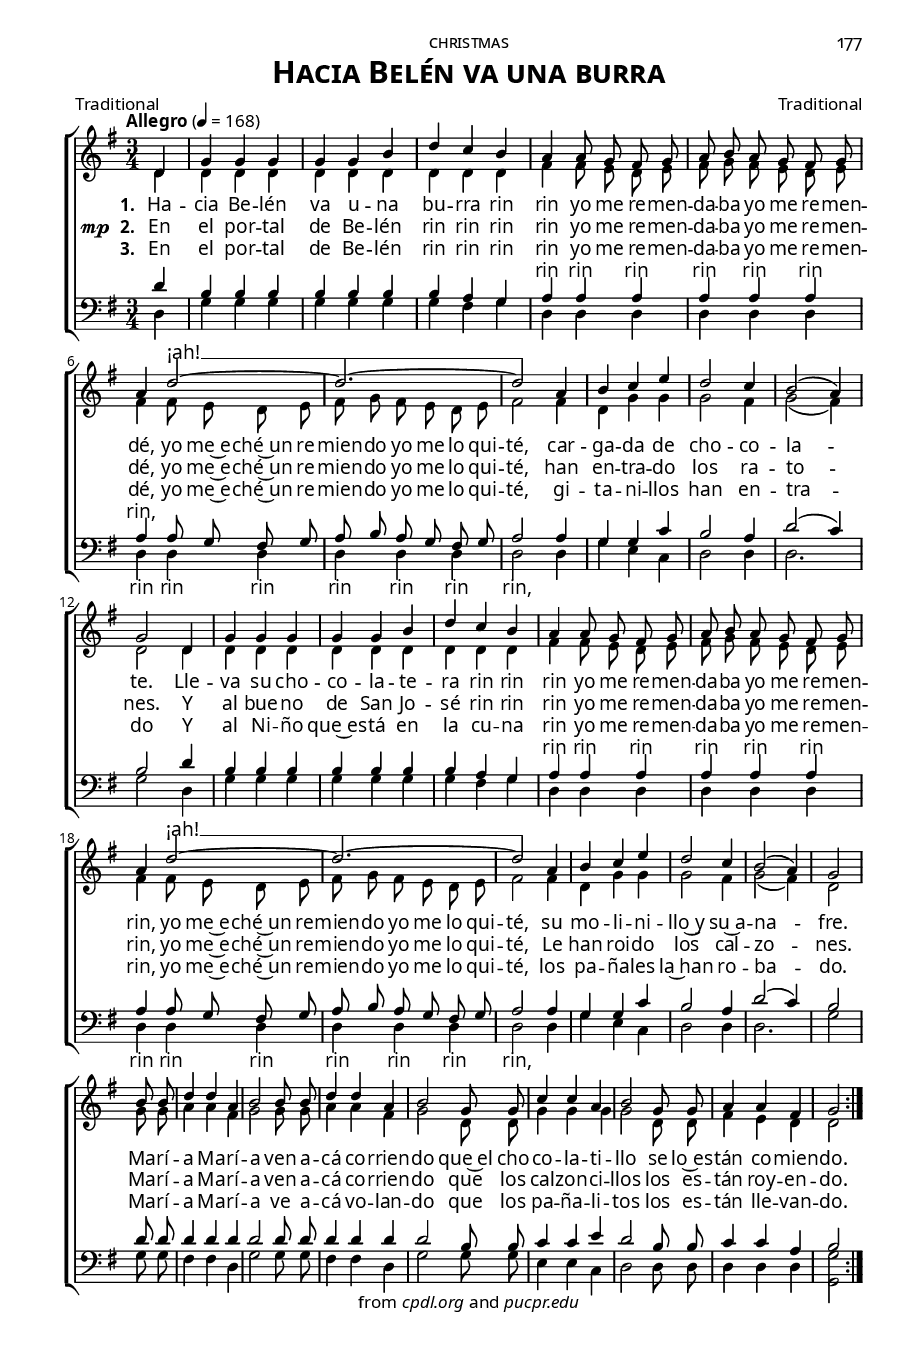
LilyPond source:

\version "2.14.2"
\include "util.ly"
\header {
  title = \markup{\override #'(font-name . "Garamond Premier Pro Semibold"){ \abs-fontsize #15 \smallCapsOldStyle"Hacia Belén va una burra"}}
  poet = \markup\oldStyleNum"Traditional"
  composer = \markup\oldStyleNum"Traditional"
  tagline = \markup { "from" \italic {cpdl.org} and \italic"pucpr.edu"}
}
\paper {
  %print-all-headers = ##f
  paper-height = 9\in
  paper-width = 6\in
  indent = 0\in
  %system-system-spacing = #'((basic-distance . 10) (padding . 0))
  system-system-spacing =
    #'((basic-distance . 0)
       (minimum-distance . 0)
       (padding . -10)
       (stretchability . 100))
  last-bottom-spacing =
    #'((basic-distance . 0)
       (minimum-distance . 0)
       (padding . -1)
       (stretchability . 0))
  markup-system-spacing =
    #'((basic-distance . 0)
       (minimum-distance . 0)
       (padding . -1)
       (stretchability . 0))
  ragged-last-bottom = ##f
  ragged-bottom = ##f
  two-sided = ##t
  inner-margin = 0.5\in
  outer-margin = 0.25\in
  top-margin = 0.25\in
  bottom-margin = 0.25\in
  first-page-number = #177
  print-first-page-number = ##t
  headerLine = \markup{\override #'(font-name . "Garamond Premier Pro") \smallCapsOldStyle"christmas"}
  oddHeaderMarkup = \markup\fill-line{
     \override #'(font-name . "Garamond Premier Pro")\abs-fontsize #8.5
     \combine 
        \fill-line{"" \on-the-fly #print-page-number-check-first
        \oldStylePageNum""
        }
        \fill-line{\headerLine}
  }
  evenHeaderMarkup = \markup {
     \override #'(font-name . "Garamond Premier Pro")\abs-fontsize #8.5
     \combine
        \on-the-fly #print-page-number-check-first
        \oldStylePageNum""
        \fill-line{\headerLine}
  }
}
#(set-global-staff-size 15) \paper{ #(define fonts (make-pango-font-tree "GoudyOlSt BT" "Garamond Premier Pro" "Garamond Premier Pro" (/ 15 20))) }
global = {
  \key g \major
  \time 3/4
  \autoBeamOff
  \override DynamicLineSpanner #'staff-padding = #0.0
  \override DynamicLineSpanner #'Y-extent = #'(-1 . 1)
}

sopMusic = \relative c' {
  \tempo "Allegro" 4 = 168
  \partial 4 d4 |
  g g g |
  g g b |
  d c b |
  a a8 g fis g |
  
  a b a g fis g |
  a4 d2~ |
  d2.~ |
  d2 a4 |
  
  %page2
  b c e |
  d2 c4 |
  b2( a4) |
  g2 d4 |
  g g g |
  
  g g b |
  d c b |
  a a8 g fis g |
  a b a g fis g |
  
  a4 d2~ |
  d2.~ |
  d2 a4 |
  b c e |
  
  %page3
  d2 c4 |
  b2( a4) |
  g2 \bar"|" \break
  
  \repeat volta 2 {
    b8 b |
    d4 d a |
    b2 b8 b |
    
    d4 d a |
    b2 g8 g |
    c4 c a |
    b2 g8 g |
    a4 a fis |
    
    g2
  }
}
sopWords = \lyricmode {
  \repeat unfold 22 {\skip1}
  ¡ah! __ ""
  \repeat unfold 29 {\skip1}
  ¡ah! __
}

altoMusic = \relative c' {
  d4 |
  d d d |
  d d d |
  d d d |
  fis fis8 e d e |
  
  fis g fis e d e |
  fis4 fis8 e d e |
  fis g fis e d e |
  fis2 fis4 |
  
  %page2
  d4 g g |
  g2 fis4 |
  g2( fis4) |
  d2 d4 |
  d4 d d |
  
  d d d |
  d d d |
  fis4 fis8 e d e |
  fis g fis e d e |
  
  fis4 fis8 e d e |
  fis g fis e d e |
  fis2 fis4 |
  d4 g g |
  
  %page3
  g2 fis4 |
  g2( fis4) |
  d2 g8 g |
  a4 a fis |
  g2 g8 g |
  
  a4 a fis |
  g2 d8 d |
  g4 g g |
  g2 d8 d |
  fis4 e d |
  
  d2
}
altoWords = \lyricmode {
  \dropLyricsV
  \set stanza = #"1. "
  Ha -- cia Be -- lén va u -- na bu -- rra rin rin
  yo me re -- men -- da -- ba yo me re -- men -- dé,
  yo me~e -- ché~un re -- mien -- do yo me lo qui -- té,
  car -- ga -- da de cho -- co -- la -- te.
  Lle -- va su cho -- co -- la -- te -- ra rin rin rin
  yo me re -- men -- da -- ba yo me re -- men -- rin,
  yo me~e -- ché~un re -- mien -- do yo me lo qui -- té,
  su mo -- li -- ni -- llo~y su~a -- na -- fre.
  
  \set associatedVoice = "sopranos"
  Ma -- rí -- a Ma -- rí -- a
  ven a -- cá co -- rrien -- do
  que~el cho -- co -- la -- ti -- llo
  se lo~es -- tán co -- mien -- do.
  
  Ma -- rí -- a Ma -- rí -- a
  ven a -- cá co -- rrien -- do
  que~el cho -- co -- la -- ti -- llo
  se lo~es -- tán co -- mien -- do.
}
altoWordsII = {
  \dropLyricsV
  \set stanza = \markup{\dynamic"mp " "2. "}
  \lyricmode {
  %\markup\italic
    En el por -- tal de Be -- lén rin rin rin rin
    yo me re -- men -- da -- ba yo me re -- men -- dé,
    yo me~e -- ché~un re -- mien -- do yo me lo qui -- té,
    han en -- tra -- do los ra -- to -- nes.
    Y al bue -- no de San Jo -- sé rin rin rin
    yo me re -- men -- da -- ba yo me re -- men -- rin,
    yo me~e -- ché~un re -- mien -- do yo me lo qui -- té,
    Le han roi -- do los cal -- zo -- nes.
    
    \set associatedVoice = "sopranos"
    Ma -- rí -- a Ma -- rí -- a
    ven a -- cá co -- rrien -- do
    que los cal -- zon -- ci -- llos
    los es -- tán roy -- en -- do.
    
    Ma -- rí -- a Ma -- rí -- a
    ven a -- cá co -- rrien -- do
    que los cal -- zon -- ci -- llos
    los es -- tán roy -- en -- do. 
  }
}
altoWordsIII = \lyricmode {
  \dropLyricsV
  \set stanza = #"3. "
  En el por -- tal de Be -- lén rin rin rin rin
  yo me re -- men -- da -- ba yo me re -- men -- dé,
  yo me~e -- ché~un re -- mien -- do yo me lo qui -- té,
  gi -- ta -- ni -- llos han en -- tra -- do
  Y al Ni -- ño que~es -- tá en la cu -- na rin
  yo me re -- men -- da -- ba yo me re -- men -- rin,
  yo me~e -- ché~un re -- mien -- do yo me lo qui -- té,
  los pa -- ña -- les la~han ro -- ba -- do.
  
  \set associatedVoice = "sopranos"
  Ma -- rí -- a Ma -- rí -- a
  ve a -- cá vo -- lan -- do que
  los pa -- ña -- li -- tos los es -- tán lle -- van -- do.
  
  Ma -- rí -- a Ma -- rí -- a
  ve a -- cá vo -- lan -- do que
  los pa -- ña -- li -- tos los es -- tán lle -- van -- do.
}
altoWordsIV = \lyricmode {
  \set stanza = #"4. "
  \set ignoreMelismata = ##t
}
altoWordsV = \lyricmode {
  \set stanza = #"5. "
  \set ignoreMelismata = ##t
}
altoWordsVI = \lyricmode {
  \set stanza = #"6. "
  \set ignoreMelismata = ##t
}
tenorMusic = \relative c' {
  d4 |
  b b b |
  b b b |
  b a g |
  a a a |
  
  a a a |
  a a8 g fis g |
  a b a g fis g |
  a2 a4 |
  
  %page2
  g g c |
  b2 a 4 |
  d2( c4) |
  b2 d4 |
  b b b |
  
  b b b |
  b a g |
  a a a |
  a a a |
  
  a a8 g fis g |
  a b a g fis g |
  a2 a4 |
  g g c |
  
  %page3
  b2 a4 |
  d2( c4) |
  b2 d8 d |
  d4 d d |
  d2 d8 d |
  
  d4 d d |
  d2 b8 b |
  c4 c e |
  d2 b8 b |
  c4 c a |
  
  b2
}
tenorWords = \lyricmode {
  \repeat unfold 10 {\skip1}
  rin rin rin rin rin rin rin,
  \repeat unfold 29 {\skip1}
  rin rin rin rin rin rin 
  
}

bassMusic = \relative c {
  d4 |
  g g g |
  g g g |
  g fis g |
  d d d |
  
  d d d |
  d d d |
  d d d |
  d2 d4 |
  
  %page2
  g e c |
  d2 d4 |
  d2. |
  g2 d4 |
  g g g |
  
  g g g |
  g fis g |
  d d d |
  d d d |
  
  d d d |
  d d d |
  d2 d4 |
  g e c |
  
  %page3
  d2 d4 d2. |
  g2 g8 g |
  fis4 fis d |
  g2 g8 g |
  
  fis4 fis d |
  g2 g8 g |
  e4 e c |
  d2 d8 d |
  d4 d d |
  
  <g g,>2
}
bassWords = \lyricmode {
  \repeat unfold 16 {\skip1}
  rin rin rin
  rin rin rin
  rin,
  
  \repeat unfold 24 {\skip1}
  rin rin rin
  rin rin rin
  rin,
}

pianoRH = \relative c' {
  
}
pianoLH = \relative c' {
  
}

\score {
  <<
   \new ChoirStaff <<
    \new Staff = women <<
      \new Voice = "sopranos" { \voiceOne << \global \sopMusic >> }
      \new Voice = "altos" { \voiceTwo << \global \altoMusic >> }
    >>
    \new Lyrics \with { alignAboveContext = #"women" \override VerticalAxisGroup #'nonstaff-relatedstaff-spacing = #'((basic-distance . 1))} \lyricsto "sopranos" \sopWords
    \new Lyrics = "altosVI"  \with { alignBelowContext = #"women" } \lyricsto "altos" \altoWordsVI
    \new Lyrics = "altosV"  \with { alignBelowContext = #"women" } \lyricsto "altos" \altoWordsV
    \new Lyrics = "altosIV"  \with { alignBelowContext = #"women" } \lyricsto "altos" \altoWordsIV
    \new Lyrics = "altosIII"  \with { alignBelowContext = #"women" } \lyricsto "altos" \altoWordsIII
    \new Lyrics = "altosII"  \with { alignBelowContext = #"women" } \lyricsto "altos" \altoWordsII
    \new Lyrics = "altos"  \with { alignBelowContext = #"women" \override VerticalAxisGroup #'nonstaff-relatedstaff-spacing = #'((padding . 0))} \lyricsto "altos" \altoWords
   \new Staff = men <<
      \clef bass
      \new Voice = "tenors" { \voiceOne << \global \tenorMusic >> }
      \new Voice = "basses" { \voiceTwo << \global \bassMusic >> }
    >>
    \new Lyrics \with { alignAboveContext = #"men" \override VerticalAxisGroup #'nonstaff-relatedstaff-spacing = #'((basic-distance . 1)) } \lyricsto "tenors" \tenorWords
    \new Lyrics \with { alignBelowContext = #"men"  \override VerticalAxisGroup #'nonstaff-relatedstaff-spacing = #'((basic-distance . 1))} \lyricsto "basses" \bassWords
  >>
%    \new PianoStaff << \new Staff { \new Voice { \pianoRH } } \new Staff { \clef "bass" \pianoLH } >>
  >>
  \layout {
    \context {
      \Score
      %\override SpacingSpanner #'base-shortest-duration = #(ly:make-moment 1 4)
      %\override SpacingSpanner #'common-shortest-duration = #(ly:make-moment 1 2)
    }
    \context {
      % Remove all empty staves
      % \Staff \RemoveEmptyStaves \override VerticalAxisGroup #'remove-first = ##t
    }
  }
  \midi {
    \tempo 4 = 90
    \set Staff.midiInstrument = "flute"
  
    \context {
      \Voice
      \remove "Dynamic_performer"
    }
  }
}
